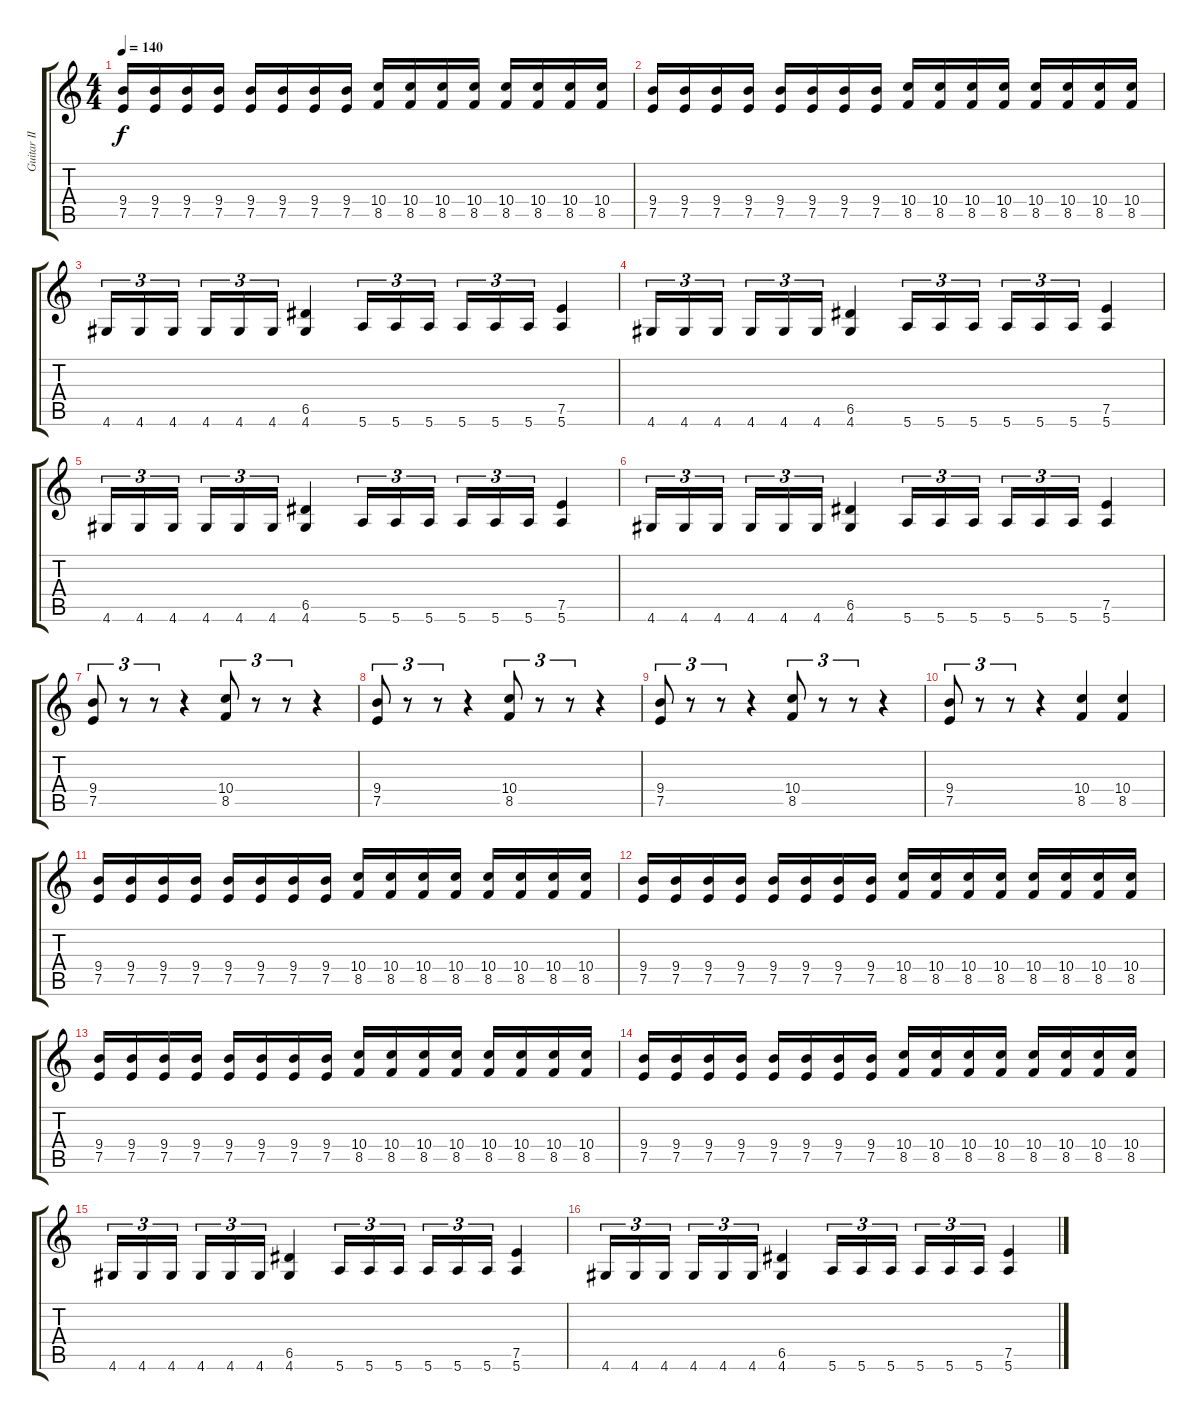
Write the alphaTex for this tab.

\track ("Guitar II" "Guitar II") {instrument distortionguitar}
\staff {score tabs}
\tuning (E4 B3 G3 D3 A2 E2) {hide}
\ts (4 4)
\tempo 140
\clef g2
\ks c
(9.4 7.5).16{dy f} (9.4 7.5).16 (9.4 7.5).16 (9.4 7.5).16 (9.4 7.5).16 (9.4 7.5).16 (9.4 7.5).16 (9.4 7.5).16 (10.4 8.5).16 (10.4 8.5).16 (10.4 8.5).16 (10.4 8.5).16 (10.4 8.5).16 (10.4 8.5).16 (10.4 8.5).16 (10.4 8.5).16 |
(9.4 7.5).16 (9.4 7.5).16 (9.4 7.5).16 (9.4 7.5).16 (9.4 7.5).16 (9.4 7.5).16 (9.4 7.5).16 (9.4 7.5).16 (10.4 8.5).16 (10.4 8.5).16 (10.4 8.5).16 (10.4 8.5).16 (10.4 8.5).16 (10.4 8.5).16 (10.4 8.5).16 (10.4 8.5).16 |
4.6.16{tu (3 2)} 4.6.16{tu (3 2)} 4.6.16{tu (3 2)} 4.6.16{tu (3 2)} 4.6.16{tu (3 2)} 4.6.16{tu (3 2)} (6.5 4.6).4 5.6.16{tu (3 2)} 5.6.16{tu (3 2)} 5.6.16{tu (3 2)} 5.6.16{tu (3 2)} 5.6.16{tu (3 2)} 5.6.16{tu (3 2)} (7.5 5.6).4 |
4.6.16{tu (3 2)} 4.6.16{tu (3 2)} 4.6.16{tu (3 2)} 4.6.16{tu (3 2)} 4.6.16{tu (3 2)} 4.6.16{tu (3 2)} (6.5 4.6).4 5.6.16{tu (3 2)} 5.6.16{tu (3 2)} 5.6.16{tu (3 2)} 5.6.16{tu (3 2)} 5.6.16{tu (3 2)} 5.6.16{tu (3 2)} (7.5 5.6).4 |
4.6.16{tu (3 2)} 4.6.16{tu (3 2)} 4.6.16{tu (3 2)} 4.6.16{tu (3 2)} 4.6.16{tu (3 2)} 4.6.16{tu (3 2)} (6.5 4.6).4 5.6.16{tu (3 2)} 5.6.16{tu (3 2)} 5.6.16{tu (3 2)} 5.6.16{tu (3 2)} 5.6.16{tu (3 2)} 5.6.16{tu (3 2)} (7.5 5.6).4 |
4.6.16{tu (3 2)} 4.6.16{tu (3 2)} 4.6.16{tu (3 2)} 4.6.16{tu (3 2)} 4.6.16{tu (3 2)} 4.6.16{tu (3 2)} (6.5 4.6).4 5.6.16{tu (3 2)} 5.6.16{tu (3 2)} 5.6.16{tu (3 2)} 5.6.16{tu (3 2)} 5.6.16{tu (3 2)} 5.6.16{tu (3 2)} (7.5 5.6).4 |
(9.4 7.5).8{tu (3 2)} r.8{tu (3 2)} r.8{tu (3 2)} r.4 (10.4 8.5).8{tu (3 2)} r.8{tu (3 2)} r.8{tu (3 2)} r.4 |
(9.4 7.5).8{tu (3 2)} r.8{tu (3 2)} r.8{tu (3 2)} r.4 (10.4 8.5).8{tu (3 2)} r.8{tu (3 2)} r.8{tu (3 2)} r.4 |
(9.4 7.5).8{tu (3 2)} r.8{tu (3 2)} r.8{tu (3 2)} r.4 (10.4 8.5).8{tu (3 2)} r.8{tu (3 2)} r.8{tu (3 2)} r.4 |
(9.4 7.5).8{tu (3 2)} r.8{tu (3 2)} r.8{tu (3 2)} r.4 (10.4 8.5).4 (10.4 8.5).4 |
(9.4 7.5).16 (9.4 7.5).16 (9.4 7.5).16 (9.4 7.5).16 (9.4 7.5).16 (9.4 7.5).16 (9.4 7.5).16 (9.4 7.5).16 (10.4 8.5).16 (10.4 8.5).16 (10.4 8.5).16 (10.4 8.5).16 (10.4 8.5).16 (10.4 8.5).16 (10.4 8.5).16 (10.4 8.5).16 |
(9.4 7.5).16 (9.4 7.5).16 (9.4 7.5).16 (9.4 7.5).16 (9.4 7.5).16 (9.4 7.5).16 (9.4 7.5).16 (9.4 7.5).16 (10.4 8.5).16 (10.4 8.5).16 (10.4 8.5).16 (10.4 8.5).16 (10.4 8.5).16 (10.4 8.5).16 (10.4 8.5).16 (10.4 8.5).16 |
(9.4 7.5).16 (9.4 7.5).16 (9.4 7.5).16 (9.4 7.5).16 (9.4 7.5).16 (9.4 7.5).16 (9.4 7.5).16 (9.4 7.5).16 (10.4 8.5).16 (10.4 8.5).16 (10.4 8.5).16 (10.4 8.5).16 (10.4 8.5).16 (10.4 8.5).16 (10.4 8.5).16 (10.4 8.5).16 |
(9.4 7.5).16 (9.4 7.5).16 (9.4 7.5).16 (9.4 7.5).16 (9.4 7.5).16 (9.4 7.5).16 (9.4 7.5).16 (9.4 7.5).16 (10.4 8.5).16 (10.4 8.5).16 (10.4 8.5).16 (10.4 8.5).16 (10.4 8.5).16 (10.4 8.5).16 (10.4 8.5).16 (10.4 8.5).16 |
4.6.16{tu (3 2)} 4.6.16{tu (3 2)} 4.6.16{tu (3 2)} 4.6.16{tu (3 2)} 4.6.16{tu (3 2)} 4.6.16{tu (3 2)} (6.5 4.6).4 5.6.16{tu (3 2)} 5.6.16{tu (3 2)} 5.6.16{tu (3 2)} 5.6.16{tu (3 2)} 5.6.16{tu (3 2)} 5.6.16{tu (3 2)} (7.5 5.6).4 |
4.6.16{tu (3 2)} 4.6.16{tu (3 2)} 4.6.16{tu (3 2)} 4.6.16{tu (3 2)} 4.6.16{tu (3 2)} 4.6.16{tu (3 2)} (6.5 4.6).4 5.6.16{tu (3 2)} 5.6.16{tu (3 2)} 5.6.16{tu (3 2)} 5.6.16{tu (3 2)} 5.6.16{tu (3 2)} 5.6.16{tu (3 2)} (7.5 5.6).4
